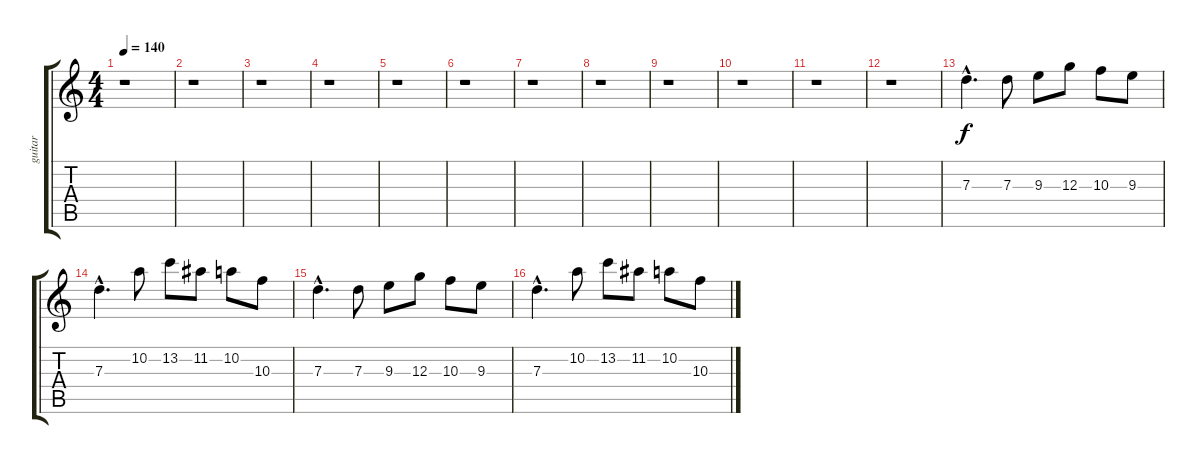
\track ("guitar" "guitar") {instrument overdrivenguitar}
\staff {score tabs}
\tuning (E4 B3 G3 D3 A2 E2) {hide}
\ts (4 4)
\tempo 140
\clef g2
\ks c
r.1{dy f} |
r.1 |
r.1 |
r.1 |
r.1 |
r.1 |
r.1 |
r.1 |
r.1 |
r.1 |
r.1 |
r.1 |
7.3{hac}.4{d} 7.3.8 9.3.8 12.3.8 10.3.8 9.3.8 |
7.3{hac}.4{d} 10.2.8 13.2.8 11.2.8 10.2.8 10.3.8 |
7.3{hac}.4{d} 7.3.8 9.3.8 12.3.8 10.3.8 9.3.8 |
7.3{hac}.4{d} 10.2.8 13.2.8 11.2.8 10.2.8 10.3.8
